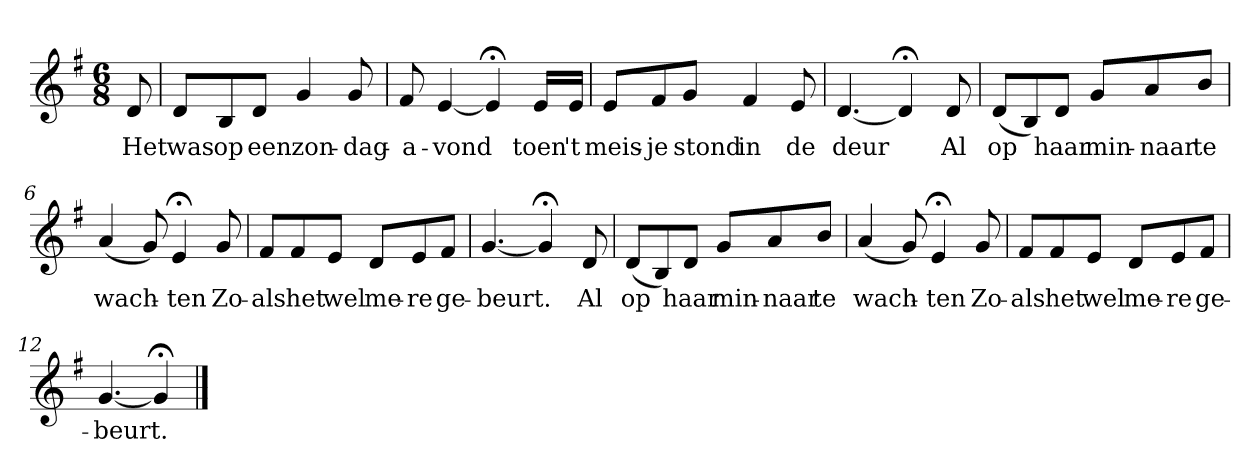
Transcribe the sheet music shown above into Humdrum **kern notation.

**kern	**text
*part1	*part1
*staff1	*staff1
*k[f#]	*
*G:	*
*M6/8	*
*MM120	*
=	=
8d	Het
=1	=1
8dL	was
8B	op
8dJ	een
4g	zon-
8g	-dag-
=2	=2
8f#	-a-
[4e	-vond
4e;<]	.
16eLL	toen
16eJJ	't
=3	=3
8eL	meis-
8f#	-je
8gJ	stond
4f#	in
8e	de
=4	=4
[4.d	deur
4d;<]	.
8d	Al
=5	=5
(8dL	op
8B)	.
8dJ	haar
8gL	min-
8a	-naar
8bJ	te
=6	=6
(4a	wach-
8g)	.
4e;<	-ten
8g	Zo-
=7	=7
8f#L	-als
8f#	het
8eJ	wel
8dL	me-
8e	-re
8f#J	ge-
=8	=8
[4.g	-beurt.
4g;<]	.
8d	Al
=9	=9
(8dL	op
8B)	.
8dJ	haar
8gL	min-
8a	-naar
8bJ	te
=10	=10
(4a	wach-
8g)	.
4e;<	-ten
8g	Zo-
=11	=11
8f#L	-als
8f#	het
8eJ	wel
8dL	me-
8e	-re
8f#J	ge-
=12	=12
[4.g	-beurt.
4g;<]	.
==	==
*-	*-
